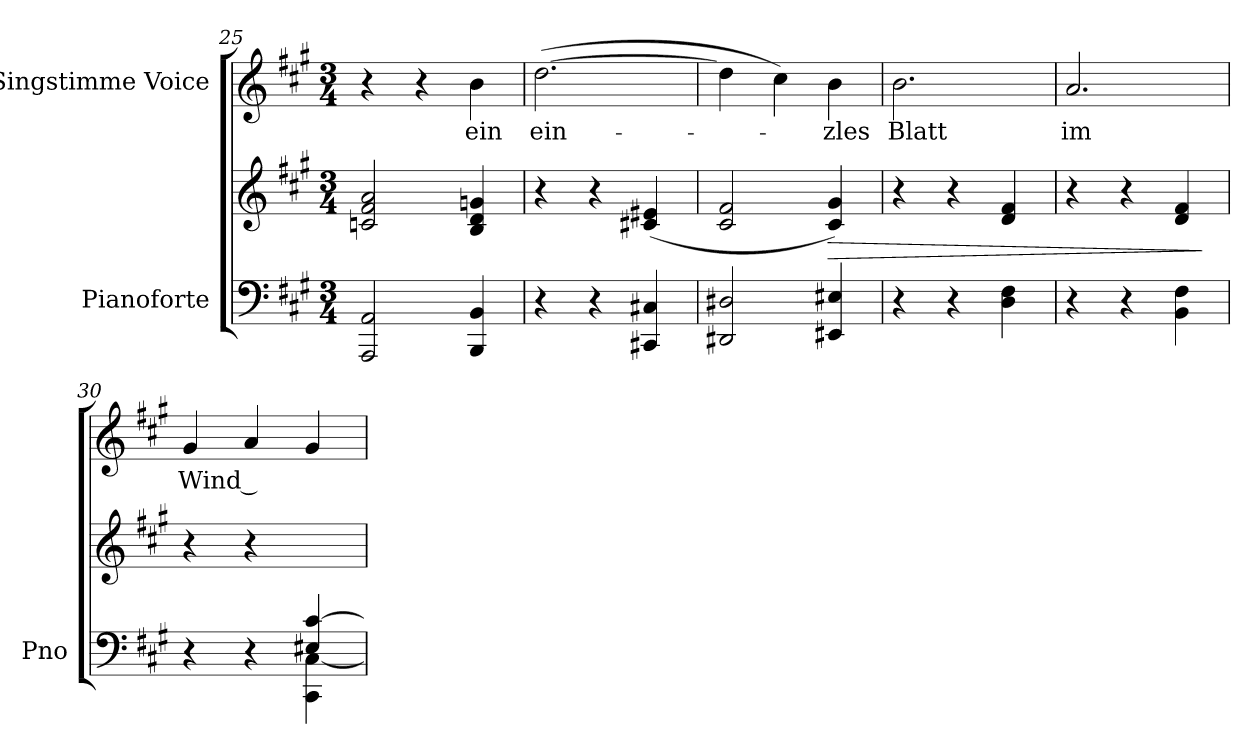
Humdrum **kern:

**kern	**kern	**dynam	**kern	**text
*part2	*part2	*part2	*part1	*part1
*staff3	*staff2	*staff2/3	*staff1	*staff1
*I"Pianoforte	*	*	*I"Singstimme Voice	*
*I'Pno	*	*	*	*
*clefF4	*clefG2	*	*clefG2	*
*k[f#c#g#]	*k[f#c#g#]	*	*k[f#c#g#]	*
*M3/4	*M3/4	*	*M3/4	*
=25	=25	=25	=25	=25
2AAA/ 2AA/	2cn/ 2f#/ 2a/	.	4r	.
.	.	.	4r	.
!	!	!	!	!LO:LY:b
4BBB/ 4BB/	4B/ 4d/ 4gn/	.	4b\	ein
=26	=26	=26	=26	=26
!	!	!	!	!LO:LY:b
4r	4r	.	(>[2.dd\	ein-
4r	4r	.	.	.
4CC#X/ 4C#X/	(>4c#X/ 4e#X/	.	.	.
=27	=27	=27	=27	=27
2DD#X/ 2D#X/	2c#/ 2f#/	.	4dd\]	.
.	.	.	4cc#\)	.
!	!	!LO:HP:b	!	!LO:LY:b
4EE#X/ 4E#X/	4c#/ 4g#/)	>	4b\	-zles
=28	=28	=28	=28	=28
!	!	!	!	!LO:LY:b
4r	4r	.	2.b\	Blatt
4r	4r	.	.	.
4D\ 4F#\	4d/ 4f#/	.	.	.
=29	=29	=29	=29	=29
!	!	!	!	!LO:LY:b
4r	4r	.	2.a/	im
4r	4r	.	.	.
4BB\ 4F#\	4d/ 4f#/	.	.	.
.	.	]	.	.
=30	=30	=30	=30	=30
*^	*	*	*	*
!	!	!	!	!	!LO:LY:b
2ryy	4r	4r	.	4g#/	Wind --
.	4r	4r	.	4a/	.
4E#X/ [4c#/	4CC#\ [<4C#\	4ryy	.	4g#/	.
*v	*v	*	*	*	*
=	=	=	=	=
*-	*-	*-	*-	*-
